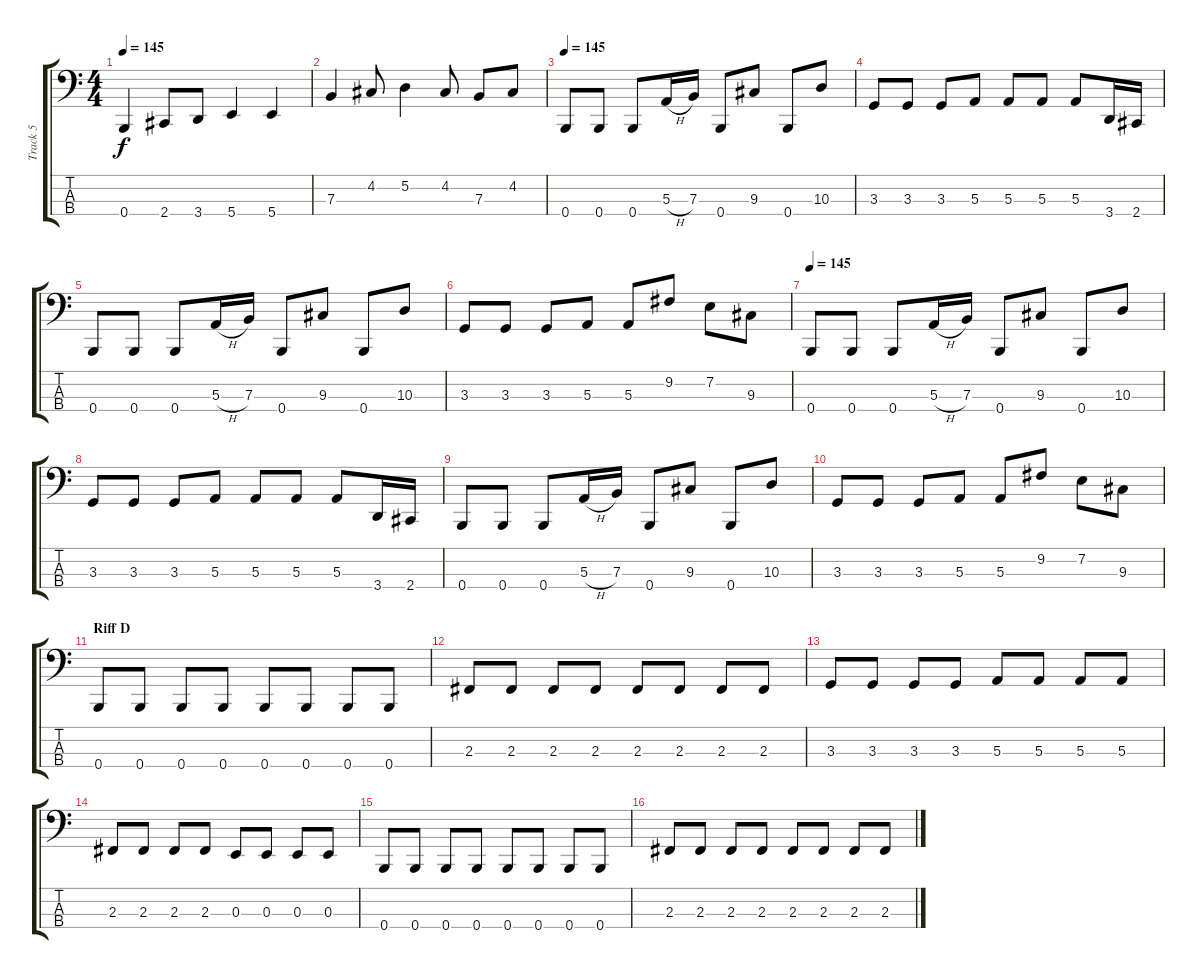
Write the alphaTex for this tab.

\track ("Track 5" "Track 5") {instrument electricbassfinger}
\staff {score tabs}
\tuning (D2 A1 E1 B0) {hide}
\ts (4 4)
\tempo 145
\clef f4
\ks c
0.4.4{dy f} 2.4.8 3.4.8 5.4.4 5.4.4 |
7.3.4 4.2.8 5.2.4 4.2.8 7.3.8 4.2.8 |
\tempo 145
0.4.8 0.4.8 0.4.8 5.3{h}.16 7.3.16 0.4.8 9.3.8 0.4.8 10.3.8 |
3.3.8 3.3.8 3.3.8 5.3.8 5.3.8 5.3.8 5.3.8 3.4.16 2.4.16 |
0.4.8 0.4.8 0.4.8 5.3{h}.16 7.3.16 0.4.8 9.3.8 0.4.8 10.3.8 |
3.3.8 3.3.8 3.3.8 5.3.8 5.3.8 9.2.8 7.2.8 9.3.8 |
\tempo 145
0.4.8 0.4.8 0.4.8 5.3{h}.16 7.3.16 0.4.8 9.3.8 0.4.8 10.3.8 |
3.3.8 3.3.8 3.3.8 5.3.8 5.3.8 5.3.8 5.3.8 3.4.16 2.4.16 |
0.4.8 0.4.8 0.4.8 5.3{h}.16 7.3.16 0.4.8 9.3.8 0.4.8 10.3.8 |
3.3.8 3.3.8 3.3.8 5.3.8 5.3.8 9.2.8 7.2.8 9.3.8 |
\section ("" "Riff D")
0.4.8 0.4.8 0.4.8 0.4.8 0.4.8 0.4.8 0.4.8 0.4.8 |
2.3.8 2.3.8 2.3.8 2.3.8 2.3.8 2.3.8 2.3.8 2.3.8 |
3.3.8 3.3.8 3.3.8 3.3.8 5.3.8 5.3.8 5.3.8 5.3.8 |
2.3.8 2.3.8 2.3.8 2.3.8 0.3.8 0.3.8 0.3.8 0.3.8 |
0.4.8 0.4.8 0.4.8 0.4.8 0.4.8 0.4.8 0.4.8 0.4.8 |
2.3.8 2.3.8 2.3.8 2.3.8 2.3.8 2.3.8 2.3.8 2.3.8
